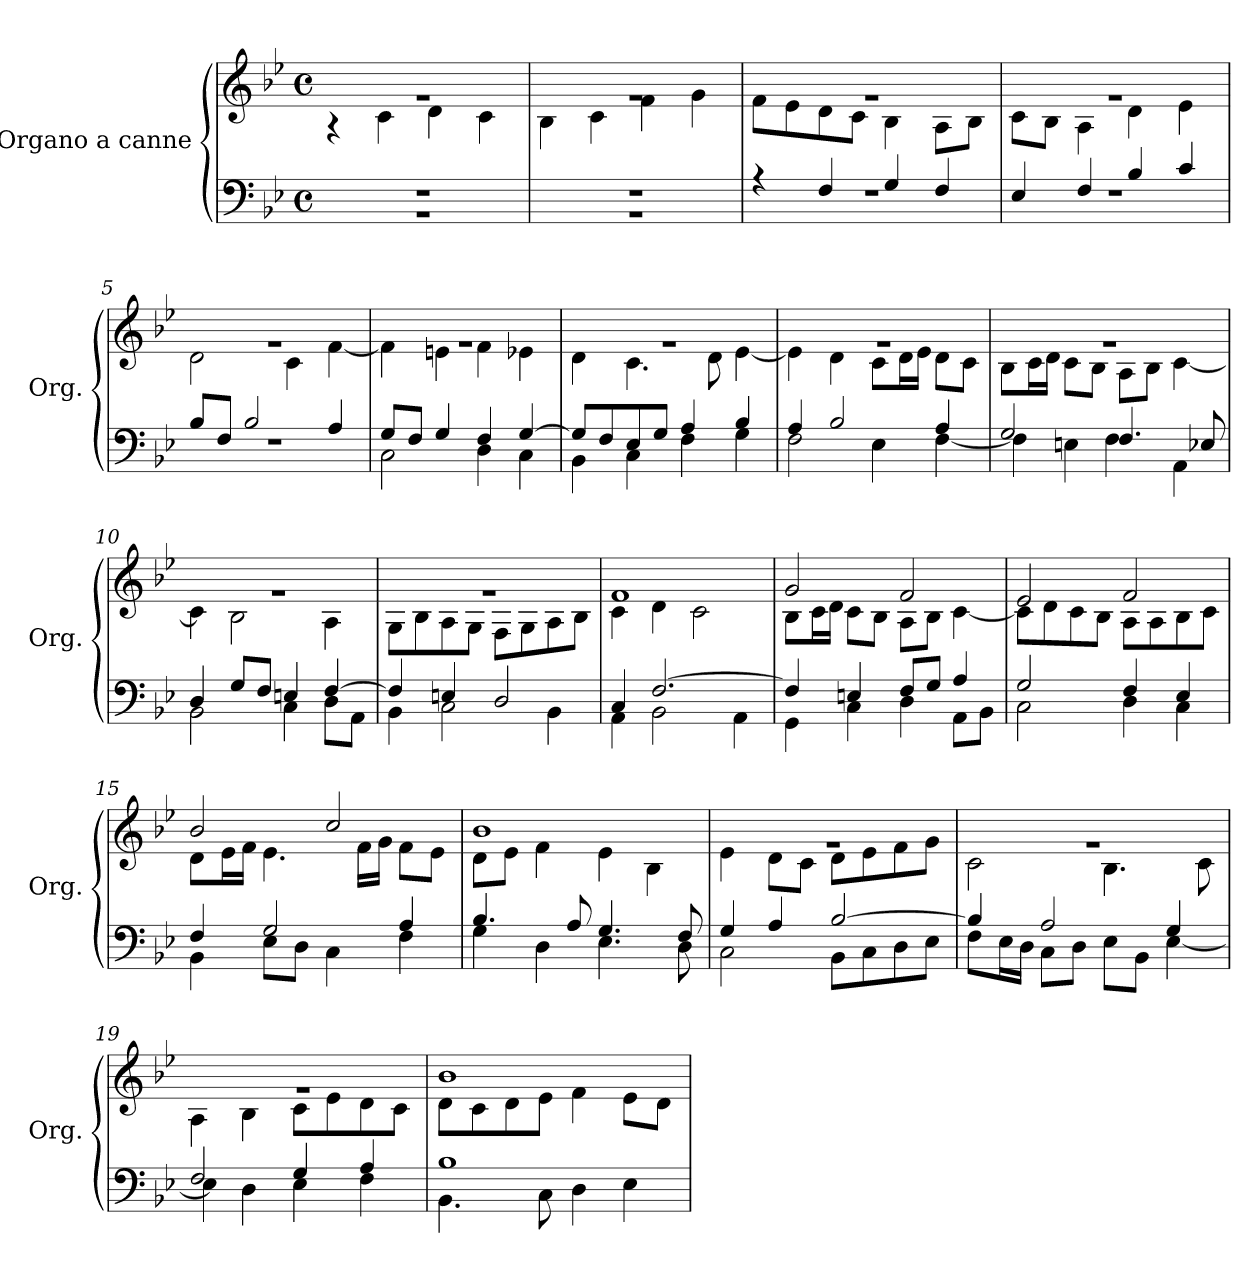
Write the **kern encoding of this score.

**kern	**kern
*part1	*part1
*staff2	*staff1
*I"Organo a canne	*
*I'Org.	*
*clefF4	*clefG2
*k[b-e-]	*k[b-e-]
*M4/4	*M4/4
*met(c)	*met(c)
*MM90	*MM90
=1	=1
*^	*^
1rBB	1rF	1rg	4r
.	.	.	4c\
.	.	.	4d\
.	.	.	4c\
=2	=2	=2	=2
1rBB	1rF	1rg	4B-\
.	.	.	4c\
.	.	.	4f\
.	.	.	4g\
=3	=3	=3	=3
4r	1rF	1rg	8f\L
.	.	.	8e-\
4F/	.	.	8d\
.	.	.	8c\J
4G/	.	.	4B-\
4F/	.	.	8A\L
.	.	.	8B-\J
=4	=4	=4	=4
4E-/	1rF	1rg	8c\L
.	.	.	8B-\J
4F/	.	.	4A\
4B-/	.	.	4d\
4c/	.	.	4e-\
!!LO:LB:g=z	!!
=5	=5	=5	=5
8B-/L	1rF	1rg	2d\
8F/J	.	.	.
2B-/	.	.	.
.	.	.	4c\
4A/	.	.	[4f\
=6	=6	=6	=6
8G/L	2C\	1rg	4f\]
8F/J	.	.	.
4G/	.	.	4en\
4F/	4D\	.	4f\
[4G/	4C\	.	4e-X\
=7	=7	=7	=7
8G/L]	4BB-\	1rg	4d\
8F/	.	.	.
8E-/	4C\	.	4.c\
8G/J	.	.	.
4A/	4F\	.	.
.	.	.	8d\
4B-/	4G\	.	[4e-\
=8	=8	=8	=8
4A/	2F\	1rg	4e-\]
2B-/	.	.	4d\
.	4E-\	.	8c\L
.	.	.	16d\L
.	.	.	16e-\JJ
4A/	[4F\	.	8d\L
.	.	.	8c\J
!!LO:LB:g=z	!!
=9	=9	=9	=9
2G/	4F\]	1rg	8B-\L
.	.	.	16c\L
.	.	.	16d\JJ
.	4En\	.	8c\L
.	.	.	8B-\J
4.F/	4F\	.	8A\L
.	.	.	8B-\J
.	4AA\	.	[4c\
8E-X/	.	.	.
=10	=10	=10	=10
4D/	2BB-\	1rg	4c\]
8G/L	.	.	2B-\
8F/J	.	.	.
4En/	4C\	.	.
[4F/	8D\L	.	4A\
.	8AA\J	.	.
=11	=11	=11	=11
4F/]	4BB-\	1rg	8G\L
.	.	.	8B-\
4En/	2C\	.	8A\
.	.	.	8G\J
2D/	.	.	8F\L
.	.	.	8G\
.	4BB-\	.	8A\
.	.	.	8B-\J
=12	=12	=12	=12
4C/	4AA\	1f	4c\
[2.F/	2BB-\	.	4d\
.	.	.	2c\
.	4AA\	.	.
!!LO:LB:g=z	!!
=13	=13	=13	=13
4F/]	4GG\	2g/	8B-\L
.	.	.	16c\L
.	.	.	16d\JJ
4En/	4C\	.	8c\L
.	.	.	8B-\J
8F/L	4D\	2f/	8A\L
8G/J	.	.	8B-\J
4A/	8AA\L	.	[4c\
.	8BB-\J	.	.
=14	=14	=14	=14
2G/	2C\	2e-/	8c\L]
.	.	.	8d\
.	.	.	8c\
.	.	.	8B-\J
4F/	4D\	2f/	8A\L
.	.	.	8A\
4E-/	4C\	.	8B-\
.	.	.	8c\J
=15	=15	=15	=15
4F/	4BB-\	2b-/	8d\L
.	.	.	16e-\L
.	.	.	16f\JJ
2G/	8E-\L	.	4.e-\
.	8D\J	.	.
.	4C\	2cc/	.
.	.	.	16f\LL
.	.	.	16g\JJ
4A/	4F\	.	8f\L
.	.	.	8e-\J
=16	=16	=16	=16
4.B-/	4G\	1b-	8d\L
.	.	.	8e-\J
.	4D\	.	4f\
8A/	.	.	.
4.G/	4.E-\	.	4e-\
.	.	.	4B-\
8F/	8D\	.	.
!!LO:LB:g=z	!!
=17	=17	=17	=17
4G/	2C\	1rg	4e-\
4A/	.	.	8d\L
.	.	.	8c\J
[2B-/	8BB-\L	.	8d\L
.	8C\	.	8e-\
.	8D\	.	8f\
.	8E-\J	.	8g\J
=18	=18	=18	=18
4B-/]	8F\L	1rg	2c\
.	16E-\L	.	.
.	16D\JJ	.	.
2A/	8C\L	.	.
.	8D\J	.	.
.	8E-\L	.	4.B-\
.	8BB-\J	.	.
4G/	[4E-\	.	.
.	.	.	8c\
=19	=19	=19	=19
2F/	4E-\]	1rg	4A\
.	4D\	.	4B-\
4G/	4E-\	.	8c\L
.	.	.	8e-\
4A/	4F\	.	8d\
.	.	.	8c\J
=20	=20	=20	=20
1B-	4.BB-\	1b-	8d\L
.	.	.	8c\
.	.	.	8d\
.	8C\	.	8e-\J
.	4D\	.	4f\
.	4E-\	.	8e-\L
.	.	.	8d\J
*v	*v	*	*
*	*v	*v
=	=
*-	*-
